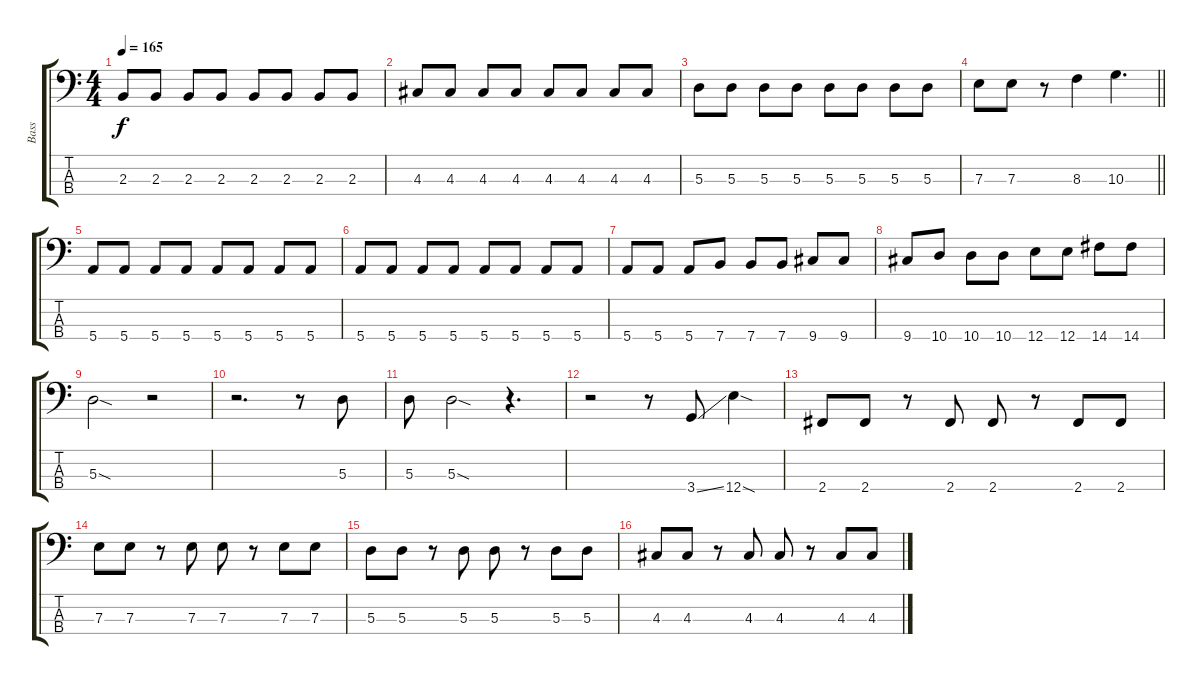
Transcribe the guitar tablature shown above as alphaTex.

\track ("Bass" "Bass") {instrument electricbasspick}
\staff {score tabs}
\tuning (G2 D2 A1 E1) {hide}
\ts (4 4)
\tempo 165
\clef f4
\ks c
2.3.8{dy f} 2.3.8 2.3.8 2.3.8 2.3.8 2.3.8 2.3.8 2.3.8 |
4.3.8 4.3.8 4.3.8 4.3.8 4.3.8 4.3.8 4.3.8 4.3.8 |
5.3.8 5.3.8 5.3.8 5.3.8 5.3.8 5.3.8 5.3.8 5.3.8 |
\barLineRight lightlight
7.3.8 7.3.8 r.8 8.3.4 10.3.4{d} |
5.4.8 5.4.8 5.4.8 5.4.8 5.4.8 5.4.8 5.4.8 5.4.8 |
5.4.8 5.4.8 5.4.8 5.4.8 5.4.8 5.4.8 5.4.8 5.4.8 |
5.4.8 5.4.8 5.4.8 7.4.8 7.4.8 7.4.8 9.4.8 9.4.8 |
9.4.8 10.4.8 10.4.8 10.4.8 12.4.8 12.4.8 14.4.8 14.4.8 |
5.3{sod}.2 r.2 |
r.2{d} r.8 5.3.8 |
5.3.8 5.3{sod}.2 r.4{d} |
r.2 r.8 3.4{ss}.8 12.4{sod}.4 |
2.4.8 2.4.8 r.8 2.4.8 2.4.8 r.8 2.4.8 2.4.8 |
7.3.8 7.3.8 r.8 7.3.8 7.3.8 r.8 7.3.8 7.3.8 |
5.3.8 5.3.8 r.8 5.3.8 5.3.8 r.8 5.3.8 5.3.8 |
4.3.8 4.3.8 r.8 4.3.8 4.3.8 r.8 4.3.8 4.3.8
